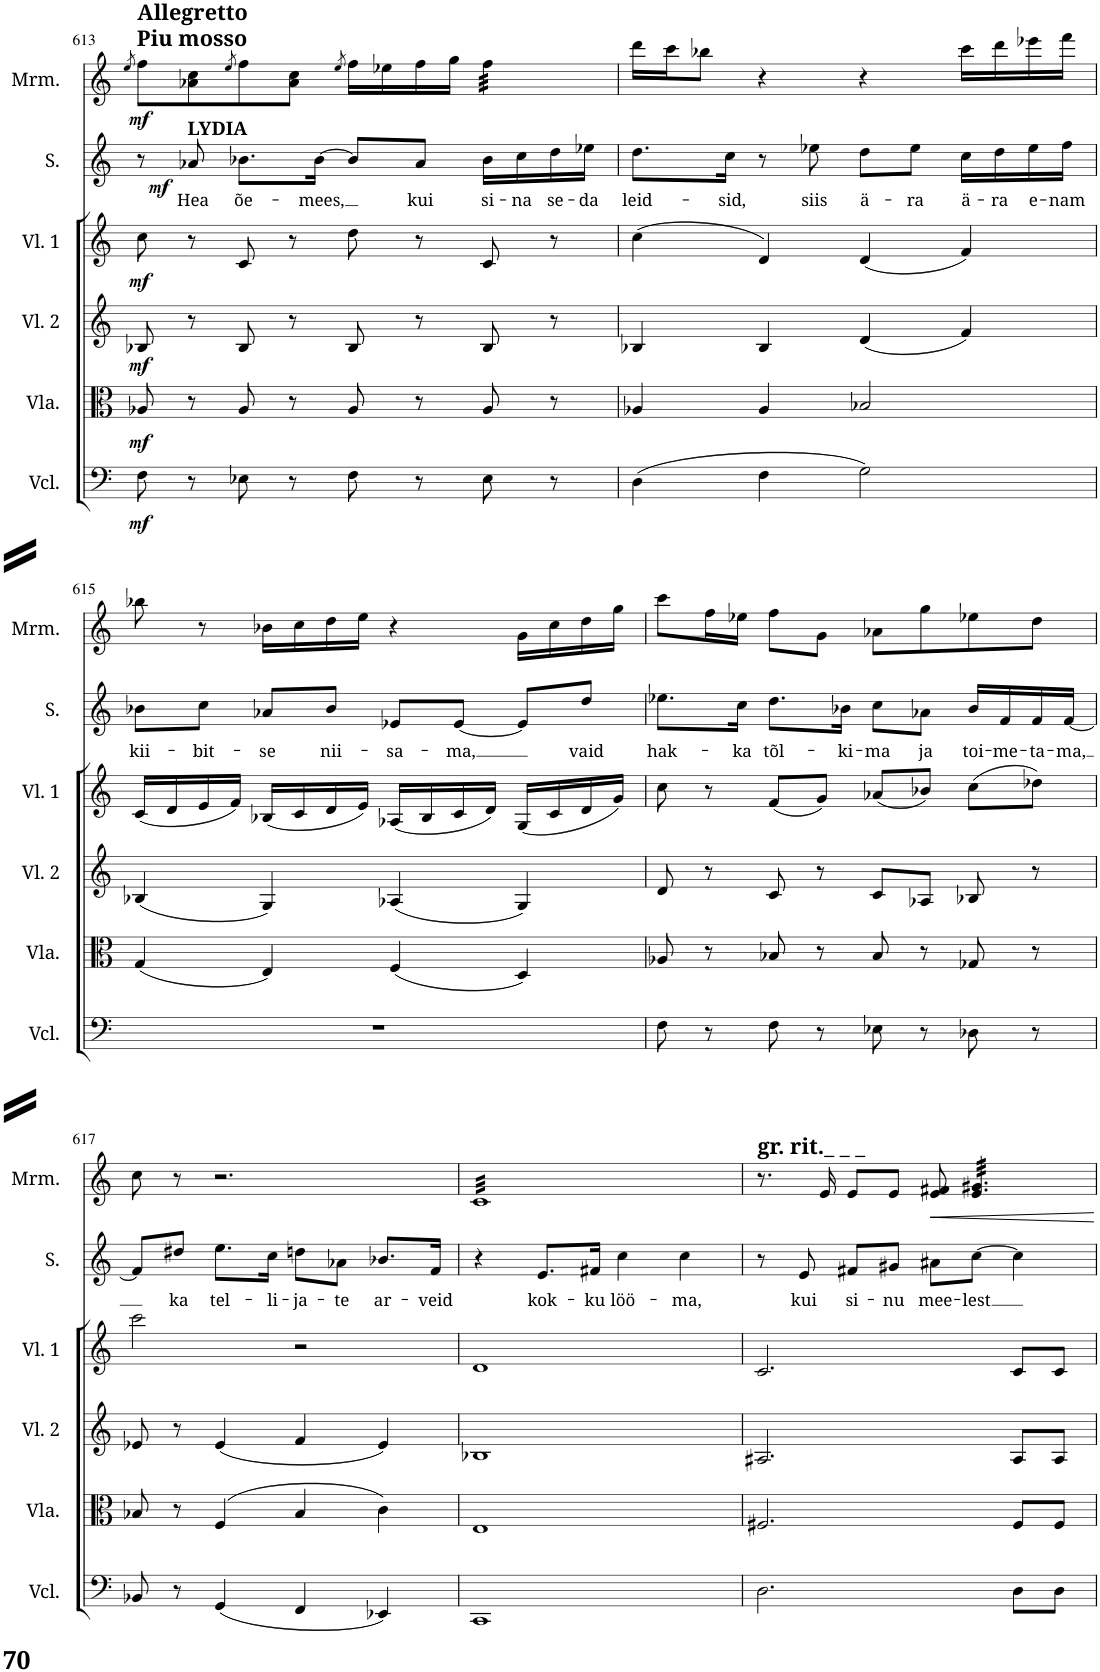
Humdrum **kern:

**kern	**dynam	**kern	**dynam	**kern	**dynam	**kern	**dynam	**kern	**text	**dynam	**kern	**dynam
*part6	*part6	*part5	*part5	*part4	*part4	*part3	*part3	*part2	*part2	*part2	*part1	*part1
*staff6	*staff6	*staff5	*staff5	*staff4	*staff4	*staff3	*staff3	*staff2	*staff2	*staff2	*staff1	*staff1
*I"Violoncello	*	*I"Viola	*	*I"Violino 2	*	*I"Violino 1	*	*I"Soprano	*	*	*I"Marimba	*
*I'Vcl.	*	*I'Vla.	*	*I'Vl. 2	*	*I'Vl. 1	*	*I'S.	*	*	*I'Mrm.	*
!!LO:PB:g=z
*clefF4	*	*clefC3	*	*clefG2	*	*clefG2	*	*clefG2	*	*	*clefG2	*
*k[]	*	*k[]	*	*k[]	*	*k[]	*	*k[]	*	*	*k[]	*
*M4/4	*	*M4/4	*	*M4/4	*	*M4/4	*	*M4/4	*	*	*M4/4	*
=613	=613	=613	=613	=613	=613	=613	=613	=613	=613	=613	=613	=613
.	.	.	.	.	.	.	.	.	.	.	8qee/	.
!	!LO:DY:b	!	!LO:DY:b	!	!LO:DY:b	!	!LO:DY:b	!	!	!	!	!LO:DY:b
8F\	mf	8A-X/	mf	8B-X/	mf	8cc\	mf	8r	.	.	8ff\L	mf
!	!	!	!	!	!	!	!	!LO:TX:a:B:t=LYDIA	!	!	!	!
!	!	!	!	!	!	!	!	!	!LO:LY:b	!LO:DY:b	!	!
8r	.	8r	.	8r	.	8r	.	8a-X/	Hea	mf	8a-X\ 8cc\	.
.	.	.	.	.	.	.	.	.	.	.	8qee/	.
!	!	!	!	!	!	!	!	!	!LO:LY:b	!	!	!
8E-X\	.	8A-/	.	8B-/	.	8c/	.	8.b-X\L	õe-	.	8ff\	.
8r	.	8r	.	8r	.	8r	.	.	.	.	8a-\ 8cc\J	.
!	!	!	!	!	!	!	!	!	!LO:LY:b	!	!	!
.	.	.	.	.	.	.	.	[16b-\Jk	-mees,	.	.	.
.	.	.	.	.	.	.	.	.	.	.	8qee/	.
8F\	.	8A-/	.	8B-/	.	8dd\	.	8b-/L]	.	.	16ff\LL	.
.	.	.	.	.	.	.	.	.	.	.	16ee-X\	.
!	!	!	!	!	!	!	!	!	!LO:LY:b	!	!	!
8r	.	8r	.	8r	.	8r	.	8a-/J	kui	.	16ff\	.
.	.	.	.	.	.	.	.	.	.	.	16gg\JJ	.
!	!	!	!	!	!	!	!	!	!LO:LY:b	!	!	!
*	*	*	*	*	*	*	*	*	*	*	*tremolo	*
8E-\	.	8A-/	.	8B-/	.	8c/	.	16b-\LL	si-	.	32ff\LLL	.
.	.	.	.	.	.	.	.	.	.	.	32ff\	.
!	!	!	!	!	!	!	!	!	!LO:LY:b	!	!	!
.	.	.	.	.	.	.	.	16cc\	-na	.	32ff\	.
.	.	.	.	.	.	.	.	.	.	.	32ff\	.
!	!	!	!	!	!	!	!	!	!LO:LY:b	!	!	!
8r	.	8r	.	8r	.	8r	.	16dd\	se-	.	32ff\	.
.	.	.	.	.	.	.	.	.	.	.	32ff\	.
!	!	!	!	!	!	!	!	!	!LO:LY:b	!	!	!
.	.	.	.	.	.	.	.	16ee-X\JJ	-da	.	32ff\	.
.	.	.	.	.	.	.	.	.	.	.	32ff\JJJ	.
*	*	*	*	*	*	*	*	*	*	*	*Xtremolo	*
=614	=614	=614	=614	=614	=614	=614	=614	=614	=614	=614	=614	=614
!	!	!	!	!	!	!	!	!	!LO:LY:b	!	!	!
(4D\	.	4A-X/	.	4B-X/	.	(4cc\	.	8.dd\L	leid-	.	16ddd\LL	.
.	.	.	.	.	.	.	.	.	.	.	16ccc\J	.
.	.	.	.	.	.	.	.	.	.	.	8bb-X\J	.
!	!	!	!	!	!	!	!	!	!LO:LY:b	!	!	!
.	.	.	.	.	.	.	.	16cc\Jk	-sid,	.	.	.
4F\	.	4A-/	.	4B-/	.	4d/)	.	8r	.	.	4r	.
!	!	!	!	!	!	!	!	!	!LO:LY:b	!	!	!
.	.	.	.	.	.	.	.	8ee-X\	siis	.	.	.
!	!	!	!	!	!	!	!	!	!LO:LY:b	!	!	!
2G\)	.	2B-X/	.	(4d/	.	(4d/	.	8dd\L	ä-	.	4r	.
!	!	!	!	!	!	!	!	!	!LO:LY:b	!	!	!
.	.	.	.	.	.	.	.	8ee-\J	-ra	.	.	.
!	!	!	!	!	!	!	!	!	!LO:LY:b	!	!	!
.	.	.	.	4f/)	.	4f/)	.	16cc\LL	ä-	.	16ccc\LL	.
!	!	!	!	!	!	!	!	!	!LO:LY:b	!	!	!
.	.	.	.	.	.	.	.	16dd\	-ra	.	16ddd\	.
!	!	!	!	!	!	!	!	!	!LO:LY:b	!	!	!
.	.	.	.	.	.	.	.	16ee-\	e-	.	16eee-X\	.
!	!	!	!	!	!	!	!	!	!LO:LY:b	!	!	!
.	.	.	.	.	.	.	.	16ff\JJ	-nam	.	16fff\JJ	.
!!LO:LB:g=z
=615	=615	=615	=615	=615	=615	=615	=615	=615	=615	=615	=615	=615
!	!	!	!	!	!	!	!	!	!LO:LY:b	!	!	!
1r	.	(4G/	.	(4B-X/	.	(16c/LL	.	8b-X\L	kii-	.	8bb-X\	.
.	.	.	.	.	.	16d/	.	.	.	.	.	.
!	!	!	!	!	!	!	!	!	!LO:LY:b	!	!	!
.	.	.	.	.	.	16e/	.	8cc\J	-bit-	.	8r	.
.	.	.	.	.	.	16f/JJ)	.	.	.	.	.	.
!	!	!	!	!	!	!	!	!	!LO:LY:b	!	!	!
.	.	4E/)	.	4G/)	.	(16B-X/LL	.	8a-X/L	-se	.	16b-X\LL	.
.	.	.	.	.	.	16c/	.	.	.	.	16cc\	.
!	!	!	!	!	!	!	!	!	!LO:LY:b	!	!	!
.	.	.	.	.	.	16d/	.	8b-/J	nii-	.	16dd\	.
.	.	.	.	.	.	16e/JJ)	.	.	.	.	16ee\JJ	.
!	!	!	!	!	!	!	!	!	!LO:LY:b	!	!	!
.	.	(4F/	.	(4A-X/	.	(16A-X/LL	.	8e-X/L	-sa-	.	4r	.
.	.	.	.	.	.	16B-/	.	.	.	.	.	.
!	!	!	!	!	!	!	!	!	!LO:LY:b	!	!	!
.	.	.	.	.	.	16c/	.	[8e-/J	-ma,	.	.	.
.	.	.	.	.	.	16d/JJ)	.	.	.	.	.	.
.	.	4D/)	.	4G/)	.	(16G/LL	.	8e-/L]	.	.	16g\LL	.
.	.	.	.	.	.	16c/	.	.	.	.	16cc\	.
!	!	!	!	!	!	!	!	!	!LO:LY:b	!	!	!
.	.	.	.	.	.	16d/	.	8dd/J	vaid	.	16dd\	.
.	.	.	.	.	.	16g/JJ)	.	.	.	.	16gg\JJ	.
=616	=616	=616	=616	=616	=616	=616	=616	=616	=616	=616	=616	=616
!	!	!	!	!	!	!	!	!	!LO:LY:b	!	!	!
8F\	.	8A-X/	.	8d/	.	8cc\	.	8.ee-X\L	hak-	.	8ccc\L	.
8r	.	8r	.	8r	.	8r	.	.	.	.	16ff\L	.
!	!	!	!	!	!	!	!	!	!LO:LY:b	!	!	!
.	.	.	.	.	.	.	.	16cc\Jk	-ka	.	16ee-X\JJ	.
!	!	!	!	!	!	!	!	!	!LO:LY:b	!	!	!
8F\	.	8B-X/	.	8c/	.	(8f/L	.	8.dd\L	tõl-	.	8ff\L	.
8r	.	8r	.	8r	.	8g/J)	.	.	.	.	8g\J	.
!	!	!	!	!	!	!	!	!	!LO:LY:b	!	!	!
.	.	.	.	.	.	.	.	16b-X\Jk	-ki-	.	.	.
!	!	!	!	!	!	!	!	!	!LO:LY:b	!	!	!
8E-X\	.	8B-/	.	8c/L	.	(8a-X/L	.	8cc\L	-ma	.	8a-X\L	.
!	!	!	!	!	!	!	!	!	!LO:LY:b	!	!	!
8r	.	8r	.	8A-X/J	.	8b-X/J)	.	8a-X\J	ja	.	8gg\	.
!	!	!	!	!	!	!	!	!	!LO:LY:b	!	!	!
8D-X\	.	8G-X/	.	8B-X/	.	(8cc\L	.	16b-/LL	toi-	.	8ee-X\	.
!	!	!	!	!	!	!	!	!	!LO:LY:b	!	!	!
.	.	.	.	.	.	.	.	16f/	-me-	.	.	.
!	!	!	!	!	!	!	!	!	!LO:LY:b	!	!	!
8r	.	8r	.	8r	.	8dd-X\J)	.	16f/	-ta-	.	8dd\J	.
!	!	!	!	!	!	!	!	!	!LO:LY:b	!	!	!
.	.	.	.	.	.	.	.	[16f/JJ	-ma,	.	.	.
!!LO:LB:g=z
=617	=617	=617	=617	=617	=617	=617	=617	=617	=617	=617	=617	=617
8BB-X/	.	8B-X/	.	8e-X/	.	2ccc\	.	8f/L]	.	.	8cc\	.
!	!	!	!	!	!	!	!	!	!LO:LY:b	!	!	!
8r	.	8r	.	8r	.	.	.	8dd#X/J	ka	.	8r	.
!	!	!	!	!	!	!	!	!	!LO:LY:b	!	!	!
(4GG/	.	(4F/	.	(4e-/	.	.	.	8.ee\L	tel-	.	2.r	.
!	!	!	!	!	!	!	!	!	!LO:LY:b	!	!	!
.	.	.	.	.	.	.	.	16cc\Jk	-li-	.	.	.
!	!	!	!	!	!	!	!	!	!LO:LY:b	!	!	!
4FF/	.	4B-/	.	4f/	.	2r	.	8ddn\L	-ja-	.	.	.
!	!	!	!	!	!	!	!	!	!LO:LY:b	!	!	!
.	.	.	.	.	.	.	.	8a-X\J	-te	.	.	.
!	!	!	!	!	!	!	!	!	!LO:LY:b	!	!	!
4EE-X/)	.	4c\)	.	4e-/)	.	.	.	8.b-X/L	ar-	.	.	.
!	!	!	!	!	!	!	!	!	!LO:LY:b	!	!	!
.	.	.	.	.	.	.	.	16f/Jk	-veid	.	.	.
=618	=618	=618	=618	=618	=618	=618	=618	=618	=618	=618	=618	=618
*	*	*	*	*	*	*	*	*	*	*	*tremolo	*
1CC	.	1E	.	1B-X	.	1d	.	4r	.	.	32cLLL	.
.	.	.	.	.	.	.	.	.	.	.	32c	.
.	.	.	.	.	.	.	.	.	.	.	32c	.
.	.	.	.	.	.	.	.	.	.	.	32c	.
.	.	.	.	.	.	.	.	.	.	.	32c	.
.	.	.	.	.	.	.	.	.	.	.	32c	.
.	.	.	.	.	.	.	.	.	.	.	32c	.
.	.	.	.	.	.	.	.	.	.	.	32c	.
!	!	!	!	!	!	!	!	!	!LO:LY:b	!	!	!
.	.	.	.	.	.	.	.	8.e/L	kok-	.	32c	.
.	.	.	.	.	.	.	.	.	.	.	32c	.
.	.	.	.	.	.	.	.	.	.	.	32c	.
.	.	.	.	.	.	.	.	.	.	.	32c	.
.	.	.	.	.	.	.	.	.	.	.	32c	.
.	.	.	.	.	.	.	.	.	.	.	32c	.
!	!	!	!	!	!	!	!	!	!LO:LY:b	!	!	!
.	.	.	.	.	.	.	.	16f#X/Jk	-ku	.	32c	.
.	.	.	.	.	.	.	.	.	.	.	32c	.
!	!	!	!	!	!	!	!	!	!LO:LY:b	!	!	!
.	.	.	.	.	.	.	.	4cc\	löö-	.	32c	.
.	.	.	.	.	.	.	.	.	.	.	32c	.
.	.	.	.	.	.	.	.	.	.	.	32c	.
.	.	.	.	.	.	.	.	.	.	.	32c	.
.	.	.	.	.	.	.	.	.	.	.	32c	.
.	.	.	.	.	.	.	.	.	.	.	32c	.
.	.	.	.	.	.	.	.	.	.	.	32c	.
.	.	.	.	.	.	.	.	.	.	.	32c	.
!	!	!	!	!	!	!	!	!	!LO:LY:b	!	!	!
.	.	.	.	.	.	.	.	4cc\	-ma,	.	32c	.
.	.	.	.	.	.	.	.	.	.	.	32c	.
.	.	.	.	.	.	.	.	.	.	.	32c	.
.	.	.	.	.	.	.	.	.	.	.	32c	.
.	.	.	.	.	.	.	.	.	.	.	32c	.
.	.	.	.	.	.	.	.	.	.	.	32c	.
.	.	.	.	.	.	.	.	.	.	.	32c	.
.	.	.	.	.	.	.	.	.	.	.	32cJJJ	.
*	*	*	*	*	*	*	*	*	*	*	*Xtremolo	*
=619	=619	=619	=619	=619	=619	=619	=619	=619	=619	=619	=619	=619
2.D\	.	2.F#X/	.	2.A#X/	.	2.c/	.	8r	.	.	8.r	.
!	!	!	!	!	!	!	!	!	!LO:LY:b	!	!	!
.	.	.	.	.	.	.	.	8e/	kui	.	.	.
.	.	.	.	.	.	.	.	.	.	.	16e/	.
!	!	!	!	!	!	!	!	!	!LO:LY:b	!	!	!
.	.	.	.	.	.	.	.	8f#X/L	si-	.	8e/L	.
!	!	!	!	!	!	!	!	!	!LO:LY:b	!	!	!
.	.	.	.	.	.	.	.	8g#X/J	-nu	.	8e/J	.
!	!	!	!	!	!	!	!	!	!LO:LY:b	!	!	!
.	.	.	.	.	.	.	.	8a#X\L	mee-	.	8e/ 8f#X/	.
!	!	!	!	!	!	!	!	!	!LO:LY:b	!	!	!
*	*	*	*	*	*	*	*	*	*	*	*tremolo	*
.	.	.	.	.	.	.	.	[8cc\J	-lest	.	32e/ 32g#X/LLL	.
.	.	.	.	.	.	.	.	.	.	.	32e/ 32g#X/	.
.	.	.	.	.	.	.	.	.	.	.	32e/ 32g#X/	.
.	.	.	.	.	.	.	.	.	.	.	32e/ 32g#X/	.
8D\L	.	8F#/L	.	8A#/L	.	8c/L	.	4cc\]	.	.	32e/ 32g#X/	.
.	.	.	.	.	.	.	.	.	.	.	32e/ 32g#X/	.
.	.	.	.	.	.	.	.	.	.	.	32e/ 32g#X/	.
.	.	.	.	.	.	.	.	.	.	.	32e/ 32g#X/	.
8D\J	.	8F#/J	.	8A#/J	.	8c/J	.	.	.	.	32e/ 32g#X/	.
.	.	.	.	.	.	.	.	.	.	.	32e/ 32g#X/	.
.	.	.	.	.	.	.	.	.	.	.	32e/ 32g#X/	.
.	.	.	.	.	.	.	.	.	.	.	32e/ 32g#X/JJJ	.
*	*	*	*	*	*	*	*	*	*	*	*Xtremolo	*
=	=	=	=	=	=	=	=	=	=	=	=	=
*-	*-	*-	*-	*-	*-	*-	*-	*-	*-	*-	*-	*-
